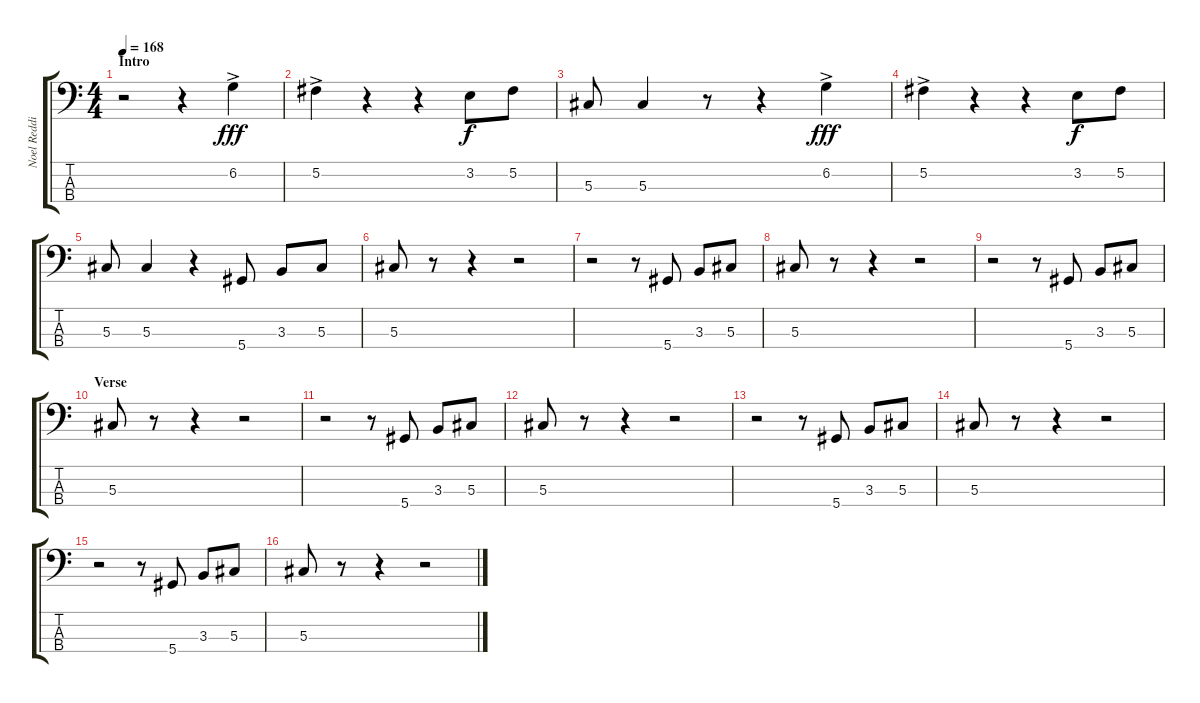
\track ("Noel Redding" "Noel Reddi") {instrument electricbasspick}
\staff {score tabs}
\tuning (Gb2 Db2 Ab1 Eb1) {hide}
\ts (4 4)
\section ("" "Intro")
\tempo 168
\clef f4
\ks c
r.2{dy fff instrument electricbasspick} r.4 6.2{ac}.4 |
5.2{ac}.4 r.4 r.4 3.2.8{dy f} 5.2.8 |
5.3.8 5.3.4 r.8 r.4 6.2{ac}.4{dy fff} |
5.2{ac}.4 r.4 r.4 3.2.8{dy f} 5.2.8 |
5.3.8 5.3.4 r.4 5.4.8 3.3.8 5.3.8 |
5.3.8 r.8 r.4 r.2 |
r.2 r.8 5.4.8 3.3.8 5.3.8 |
5.3.8 r.8 r.4 r.2 |
r.2 r.8 5.4.8 3.3.8 5.3.8 |
\section ("" "Verse")
5.3.8 r.8 r.4 r.2 |
r.2 r.8 5.4.8 3.3.8 5.3.8 |
5.3.8 r.8 r.4 r.2 |
r.2 r.8 5.4.8 3.3.8 5.3.8 |
5.3.8 r.8 r.4 r.2 |
r.2 r.8 5.4.8 3.3.8 5.3.8 |
5.3.8 r.8 r.4 r.2
